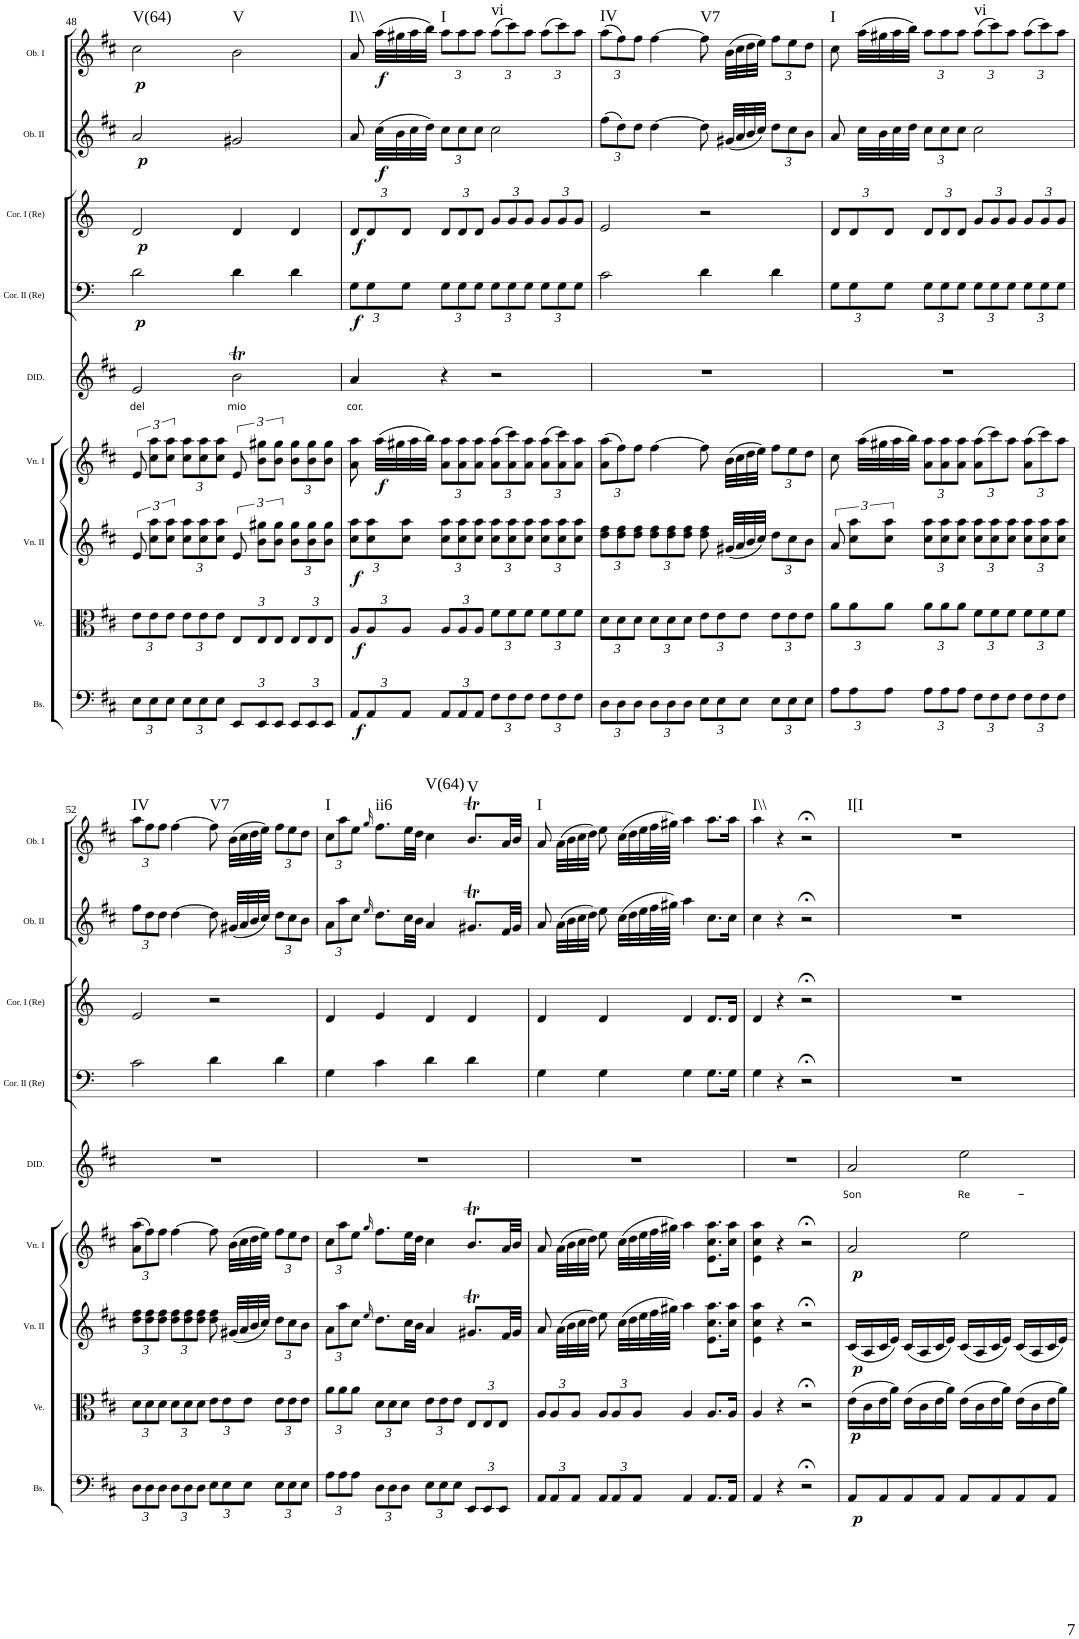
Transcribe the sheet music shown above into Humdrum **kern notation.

**kern	**dynam	**kern	**dynam	**kern	**dynam	**kern	**dynam	**kern	**text	**kern	**dynam	**kern	**dynam	**kern	**dynam	**kern	**dynam	**harte
*part9	*part9	*part8	*part8	*part7	*part7	*part6	*part6	*part5	*part5	*part4	*part4	*part3	*part3	*part2	*part2	*part1	*part1	*part1
*staff9	*staff9	*staff8	*staff8	*staff7	*staff7	*staff6	*staff6	*staff5	*staff5	*staff4	*staff4	*staff3	*staff3	*staff2	*staff2	*staff1	*staff1	*
*I"Bassi	*	*I"Viole	*	*I"Violino II	*	*I"Violino I	*	*I"DIDONE	*	*I"Corno II en Re	*	*I"Corno I en Re	*	*I"Oboe II	*	*I"Oboe I	*	*
*I'Bs.	*	*I'Ve.	*	*I'Vn. II	*	*I'Vn. I	*	*I'DID.	*	*I'Cor. II (Re)	*	*I'Cor. I (Re)	*	*I'Ob. II	*	*I'Ob. I	*	*
!!LO:PB:g=z
*clefF4	*	*clefC3	*	*clefG2	*	*clefG2	*	*clefG2	*	*clefF4	*	*clefG2	*	*clefG2	*	*clefG2	*	*
*	*	*	*	*	*	*	*	*	*	*Trd-1c-2	*	*Trd-1c-2	*	*	*	*	*	*
*k[f#c#]	*	*k[f#c#]	*	*k[f#c#]	*	*k[f#c#]	*	*k[f#c#]	*	*k[]	*	*k[]	*	*k[f#c#]	*	*k[f#c#]	*	*
*D:	*	*D:	*	*D:	*	*D:	*	*D:	*	*	*	*	*	*D:	*	*D:	*	*
*M4/4	*	*M4/4	*	*M4/4	*	*M4/4	*	*M4/4	*	*M4/4	*	*M4/4	*	*M4/4	*	*M4/4	*	*
*met(c)	*	*met(c)	*	*met(c)	*	*met(c)	*	*met(c)	*	*met(c)	*	*met(c)	*	*met(c)	*	*met(c)	*	*
*Xbrackettup	*	*Xbrackettup	*	*	*	*	*	*	*	*	*	*	*	*	*	*	*	*
=48	=48	=48	=48	=48	=48	=48	=48	=48	=48	=48	=48	=48	=48	=48	=48	=48	=48	=48
!	!	!	!	!	!	!	!	!	!LO:LY:b	!	!LO:DY:b	!	!LO:DY:b	!	!LO:DY:b	!	!LO:DY:b	!LO:H:kt=V(64)
12E\L	.	12e\L	.	12e/	.	12e/	.	2e/	del	2d\	p	2d/	p	2a/	p	2cc#\	p	N
12E\	.	12e\	.	12cc#\ 12aa\L	.	12cc#\ 12aa\L	.	.	.	.	.	.	.	.	.	.	.	.
12E\J	.	12e\J	.	12cc#\ 12aa\J	.	12cc#\ 12aa\J	.	.	.	.	.	.	.	.	.	.	.	.
*	*	*	*	*Xbrackettup	*	*Xbrackettup	*	*	*	*	*	*	*	*	*	*	*	*
12E\L	.	12e\L	.	12cc#\ 12aa\L	.	12cc#\ 12aa\L	.	.	.	.	.	.	.	.	.	.	.	.
12E\	.	12e\	.	12cc#\ 12aa\	.	12cc#\ 12aa\	.	.	.	.	.	.	.	.	.	.	.	.
12E\J	.	12e\J	.	12cc#\ 12aa\J	.	12cc#\ 12aa\J	.	.	.	.	.	.	.	.	.	.	.	.
*	*	*	*	*brackettup	*	*brackettup	*	*	*	*	*	*	*	*	*	*	*	*
!	!	!	!	!	!	!	!	!	!LO:LY:b	!	!	!	!	!	!	!	!	!LO:H:kt=V
12EE/L	.	12E/L	.	12e/	.	12e/	.	2bT\	mio	4d\	.	4d/	.	2g#X/	.	2b\	.	N
12EE/	.	12E/	.	12b\ 12gg#X\L	.	12b\ 12gg#X\L	.	.	.	.	.	.	.	.	.	.	.	.
12EE/J	.	12E/J	.	12b\ 12gg#\J	.	12b\ 12gg#\J	.	.	.	.	.	.	.	.	.	.	.	.
*	*	*	*	*Xbrackettup	*	*Xbrackettup	*	*	*	*	*	*	*	*	*	*	*	*
12EE/L	.	12E/L	.	12b\ 12gg#\L	.	12b\ 12gg#\L	.	.	.	4d\	.	4d/	.	.	.	.	.	.
12EE/	.	12E/	.	12b\ 12gg#\	.	12b\ 12gg#\	.	.	.	.	.	.	.	.	.	.	.	.
12EE/J	.	12E/J	.	12b\ 12gg#\J	.	12b\ 12gg#\J	.	.	.	.	.	.	.	.	.	.	.	.
=49	=49	=49	=49	=49	=49	=49	=49	=49	=49	=49	=49	=49	=49	=49	=49	=49	=49	=49
!	!	!	!	!	!	!	!	!	!LO:LY:b	!	!	!	!	!	!	!	!	!
*	*	*	*	*	*	*	*	*	*	*Xbrackettup	*	*Xbrackettup	*	*	*	*	*	*
!	!LO:DY:b	!	!LO:DY:b	!	!LO:DY:b	!	!	!	!	!	!LO:DY:b	!	!LO:DY:b	!	!	!	!	!LO:H:kt=I\\
12AA/L	f	12A/L	f	12cc#\ 12aa\L	f	8a\ 8aa\	.	4a/	cor.	12G\L	f	12d/L	f	8a/	.	8a/	.	N
12AA/	.	12A/	.	12cc#\ 12aa\	.	.	.	.	.	12G\	.	12d/	.	.	.	.	.	.
!	!	!	!	!	!	!	!LO:DY:b	!	!	!	!	!	!	!	!LO:DY:b	!	!LO:DY:b	!
.	.	.	.	.	.	(>32aa\LLL	f	.	.	.	.	.	.	(>32cc#\LLL	f	(>32aa\LLL	f	.
.	.	.	.	.	.	32gg#X\	.	.	.	.	.	.	.	32b\	.	32gg#X\	.	.
12AA/J	.	12A/J	.	12cc#\ 12aa\J	.	.	.	.	.	12G\J	.	12d/J	.	.	.	.	.	.
.	.	.	.	.	.	32aa\	.	.	.	.	.	.	.	32cc#\	.	32aa\	.	.
.	.	.	.	.	.	32bb\JJJ)	.	.	.	.	.	.	.	32dd\JJJ)	.	32bb\JJJ)	.	.
*	*	*	*	*	*	*	*	*	*	*	*	*	*	*Xbrackettup	*	*Xbrackettup	*	*
!	!	!	!	!	!	!	!	!	!	!	!	!	!	!	!	!	!	!LO:H:kt=I
12AA/L	.	12A/L	.	12cc#\ 12aa\L	.	12a\ 12aa\L	.	4r	.	12G\L	.	12d/L	.	12cc#\L	.	12aa\L	.	N
12AA/	.	12A/	.	12cc#\ 12aa\	.	12a\ 12aa\	.	.	.	12G\	.	12d/	.	12cc#\	.	12aa\	.	.
12AA/J	.	12A/J	.	12cc#\ 12aa\J	.	12a\ 12aa\J	.	.	.	12G\J	.	12d/J	.	12cc#\J	.	12aa\J	.	.
!	!	!	!	!	!	!	!	!	!	!	!	!	!	!	!	!	!	!LO:H:kt=vi
12F#\L	.	12f#\L	.	12cc#\ 12aa\L	.	(>12a\ 12aa\L	.	2r	.	12G\L	.	12g/L	.	2cc#\	.	(>12aa\L	.	N
12F#\	.	12f#\	.	12cc#\ 12aa\	.	12a\ 12ccc#\)	.	.	.	12G\	.	12g/	.	.	.	12ccc#\)	.	.
12F#\J	.	12f#\J	.	12cc#\ 12aa\J	.	12a\ 12aa\J	.	.	.	12G\J	.	12g/J	.	.	.	12aa\J	.	.
12F#\L	.	12f#\L	.	12cc#\ 12aa\L	.	(>12a\ 12aa\L	.	.	.	12G\L	.	12g/L	.	.	.	(>12aa\L	.	.
12F#\	.	12f#\	.	12cc#\ 12aa\	.	12a\ 12ccc#\)	.	.	.	12G\	.	12g/	.	.	.	12ccc#\)	.	.
12F#\J	.	12f#\J	.	12cc#\ 12aa\J	.	12a\ 12aa\J	.	.	.	12G\J	.	12g/J	.	.	.	12aa\J	.	.
=50	=50	=50	=50	=50	=50	=50	=50	=50	=50	=50	=50	=50	=50	=50	=50	=50	=50	=50
!	!	!	!	!	!	!	!	!	!	!	!	!	!	!	!	!	!	!LO:H:kt=IV
12D\L	.	12d\L	.	12dd\ 12ff#\L	.	(>12a\ 12aa\L	.	1r	.	2c\	.	2e/	.	(>12ff#\L	.	(>12aa\L	.	N
12D\	.	12d\	.	12dd\ 12ff#\	.	12ff#\)	.	.	.	.	.	.	.	12dd\)	.	12ff#\)	.	.
12D\J	.	12d\J	.	12dd\ 12ff#\J	.	12ff#\J	.	.	.	.	.	.	.	12dd\J	.	12ff#\J	.	.
12D\L	.	12d\L	.	12dd\ 12ff#\L	.	[>4ff#\	.	.	.	.	.	.	.	[4dd\	.	[4ff#\	.	.
12D\	.	12d\	.	12dd\ 12ff#\	.	.	.	.	.	.	.	.	.	.	.	.	.	.
12D\J	.	12d\J	.	12dd\ 12ff#\J	.	.	.	.	.	.	.	.	.	.	.	.	.	.
!	!	!	!	!	!	!	!	!	!	!	!	!	!	!	!	!	!	!LO:H:kt=V7
12E\L	.	12e\L	.	8dd\ 8ff#\	.	8ff#\]	.	.	.	4d\	.	2r	.	8dd\]	.	8ff#\]	.	N
12E\	.	12e\	.	.	.	.	.	.	.	.	.	.	.	.	.	.	.	.
.	.	.	.	(<32g#X/LLL	.	(>32b\LLL	.	.	.	.	.	.	.	(<32g#X/LLL	.	(>32b\LLL	.	.
.	.	.	.	32a/	.	32cc#\	.	.	.	.	.	.	.	32a/	.	32cc#\	.	.
12E\J	.	12e\J	.	.	.	.	.	.	.	.	.	.	.	.	.	.	.	.
.	.	.	.	32b/	.	32dd\	.	.	.	.	.	.	.	32b/	.	32dd\	.	.
.	.	.	.	32cc#/JJJ)	.	32ee\JJJ)	.	.	.	.	.	.	.	32cc#/JJJ)	.	32ee\JJJ)	.	.
12E\L	.	12e\L	.	12dd\L	.	12ff#\L	.	.	.	4d\	.	.	.	12dd\L	.	12ff#\L	.	.
12E\	.	12e\	.	12cc#\	.	12ee\	.	.	.	.	.	.	.	12cc#\	.	12ee\	.	.
12E\J	.	12e\J	.	12b\J	.	12dd\J	.	.	.	.	.	.	.	12b\J	.	12dd\J	.	.
=51	=51	=51	=51	=51	=51	=51	=51	=51	=51	=51	=51	=51	=51	=51	=51	=51	=51	=51
*	*	*	*	*brackettup	*	*	*	*	*	*	*	*	*	*	*	*	*	*
!	!	!	!	!	!	!	!	!	!	!	!	!	!	!	!	!	!	!LO:H:kt=I
12A\L	.	12a\L	.	12a/	.	8cc#\	.	1r	.	12G\L	.	12d/L	.	8a/	.	8cc#\	.	N
12A\	.	12a\	.	12cc#\ 12aa\L	.	.	.	.	.	12G\	.	12d/	.	.	.	.	.	.
.	.	.	.	.	.	(>32aa\LLL	.	.	.	.	.	.	.	32cc#\LLL	.	(>32aa\LLL	.	.
.	.	.	.	.	.	32gg#X\	.	.	.	.	.	.	.	32b\	.	32gg#X\	.	.
12A\J	.	12a\J	.	12cc#\ 12aa\J	.	.	.	.	.	12G\J	.	12d/J	.	.	.	.	.	.
.	.	.	.	.	.	32aa\	.	.	.	.	.	.	.	32cc#\	.	32aa\	.	.
.	.	.	.	.	.	32bb\JJJ)	.	.	.	.	.	.	.	32dd\JJJ	.	32bb\JJJ)	.	.
*	*	*	*	*Xbrackettup	*	*	*	*	*	*	*	*	*	*	*	*	*	*
12A\L	.	12a\L	.	12cc#\ 12aa\L	.	12a\ 12aa\L	.	.	.	12G\L	.	12d/L	.	12cc#\L	.	12aa\L	.	.
12A\	.	12a\	.	12cc#\ 12aa\	.	12a\ 12aa\	.	.	.	12G\	.	12d/	.	12cc#\	.	12aa\	.	.
12A\J	.	12a\J	.	12cc#\ 12aa\J	.	12a\ 12aa\J	.	.	.	12G\J	.	12d/J	.	12cc#\J	.	12aa\J	.	.
!	!	!	!	!	!	!	!	!	!	!	!	!	!	!	!	!	!	!LO:H:kt=vi
12F#\L	.	12f#\L	.	12cc#\ 12aa\L	.	(>12a\ 12aa\L	.	.	.	12G\L	.	12g/L	.	2cc#\	.	(>12aa\L	.	N
12F#\	.	12f#\	.	12cc#\ 12aa\	.	12ccc#\)	.	.	.	12G\	.	12g/	.	.	.	12ccc#\)	.	.
12F#\J	.	12f#\J	.	12cc#\ 12aa\J	.	12aa\J	.	.	.	12G\J	.	12g/J	.	.	.	12aa\J	.	.
12F#\L	.	12f#\L	.	12cc#\ 12aa\L	.	(>12a\ 12aa\L	.	.	.	12G\L	.	12g/L	.	.	.	(>12aa\L	.	.
12F#\	.	12f#\	.	12cc#\ 12aa\	.	12ccc#\)	.	.	.	12G\	.	12g/	.	.	.	12ccc#\)	.	.
12F#\J	.	12f#\J	.	12cc#\ 12aa\J	.	12aa\J	.	.	.	12G\J	.	12g/J	.	.	.	12aa\J	.	.
!!LO:LB:g=z
=52	=52	=52	=52	=52	=52	=52	=52	=52	=52	=52	=52	=52	=52	=52	=52	=52	=52	=52
!	!	!	!	!	!	!	!	!	!	!	!	!	!	!	!	!	!	!LO:H:kt=IV
12D\L	.	12d\L	.	12dd\ 12ff#\L	.	(>12a\ 12aa\L	.	1r	.	2c\	.	2e/	.	12ff#\L	.	12aa\L	.	N
12D\	.	12d\	.	12dd\ 12ff#\	.	12ff#\)	.	.	.	.	.	.	.	12dd\	.	12ff#\	.	.
12D\J	.	12d\J	.	12dd\ 12ff#\J	.	12ff#\J	.	.	.	.	.	.	.	12dd\J	.	12ff#\J	.	.
12D\L	.	12d\L	.	12dd\ 12ff#\L	.	[>4ff#\	.	.	.	.	.	.	.	[4dd\	.	[4ff#\	.	.
12D\	.	12d\	.	12dd\ 12ff#\	.	.	.	.	.	.	.	.	.	.	.	.	.	.
12D\J	.	12d\J	.	12dd\ 12ff#\J	.	.	.	.	.	.	.	.	.	.	.	.	.	.
!	!	!	!	!	!	!	!	!	!	!	!	!	!	!	!	!	!	!LO:H:kt=V7
12E\L	.	12e\L	.	8dd\ 8ff#\	.	8ff#\]	.	.	.	4d\	.	2r	.	8dd\]	.	8ff#\]	.	N
12E\	.	12e\	.	.	.	.	.	.	.	.	.	.	.	.	.	.	.	.
.	.	.	.	(<32g#X/LLL	.	(>32b\LLL	.	.	.	.	.	.	.	(<32g#X/LLL	.	(>32b\LLL	.	.
.	.	.	.	32a/	.	32cc#\	.	.	.	.	.	.	.	32a/	.	32cc#\	.	.
12E\J	.	12e\J	.	.	.	.	.	.	.	.	.	.	.	.	.	.	.	.
.	.	.	.	32b/	.	32dd\	.	.	.	.	.	.	.	32b/	.	32dd\	.	.
.	.	.	.	32cc#/JJJ)	.	32ee\JJJ)	.	.	.	.	.	.	.	32cc#/JJJ)	.	32ee\JJJ)	.	.
12E\L	.	12e\L	.	12dd\L	.	12ff#\L	.	.	.	4d\	.	.	.	12dd\L	.	12ff#\L	.	.
12E\	.	12e\	.	12cc#\	.	12ee\	.	.	.	.	.	.	.	12cc#\	.	12ee\	.	.
12E\J	.	12e\J	.	12b\J	.	12dd\J	.	.	.	.	.	.	.	12b\J	.	12dd\J	.	.
=53	=53	=53	=53	=53	=53	=53	=53	=53	=53	=53	=53	=53	=53	=53	=53	=53	=53	=53
!	!	!	!	!	!	!	!	!	!	!	!	!	!	!	!	!	!	!LO:H:kt=I
12A\L	.	12a\L	.	12a\L	.	12cc#\L	.	1r	.	4G\	.	4d/	.	12a\L	.	12cc#\L	.	N
12A\	.	12a\	.	12aa\	.	12aa\	.	.	.	.	.	.	.	12aa\	.	12aa\	.	.
12A\J	.	12a\J	.	12cc#\J	.	12ee\J	.	.	.	.	.	.	.	12cc#\J	.	12ee\J	.	.
.	.	.	.	16qee/	.	16qgg/	.	.	.	.	.	.	.	16qee/	.	16qgg/	.	.
!	!	!	!	!	!	!	!	!	!	!	!	!	!	!	!	!	!	!LO:H:kt=ii6
12D\L	.	12d\L	.	8.dd\L	.	8.ff#\L	.	.	.	4c\	.	4e/	.	8.dd\L	.	8.ff#\L	.	N
12D\	.	12d\	.	.	.	.	.	.	.	.	.	.	.	.	.	.	.	.
12D\J	.	12d\J	.	.	.	.	.	.	.	.	.	.	.	.	.	.	.	.
.	.	.	.	32cc#\LL	.	32ee\LL	.	.	.	.	.	.	.	32cc#\LL	.	32ee\LL	.	.
.	.	.	.	32b\JJJ	.	32dd\JJJ	.	.	.	.	.	.	.	32b\JJJ	.	32dd\JJJ	.	.
!	!	!	!	!	!	!	!	!	!	!	!	!	!	!	!	!	!	!LO:H:kt=V(64)
12E\L	.	12e\L	.	4a/	.	4cc#\	.	.	.	4d\	.	4d/	.	4a/	.	4cc#\	.	N
12E\	.	12e\	.	.	.	.	.	.	.	.	.	.	.	.	.	.	.	.
12E\J	.	12e\J	.	.	.	.	.	.	.	.	.	.	.	.	.	.	.	.
!	!	!	!	!	!	!	!	!	!	!	!	!	!	!	!	!	!	!LO:H:kt=V
12EE/L	.	12E/L	.	8.g#Xt/L	.	8.bT/L	.	.	.	4d\	.	4d/	.	8.g#Xt/L	.	8.bT/L	.	N
12EE/	.	12E/	.	.	.	.	.	.	.	.	.	.	.	.	.	.	.	.
12EE/J	.	12E/J	.	.	.	.	.	.	.	.	.	.	.	.	.	.	.	.
.	.	.	.	32f#/LL	.	32a/LL	.	.	.	.	.	.	.	32f#/LL	.	32a/LL	.	.
.	.	.	.	32g#/JJJ	.	32b/JJJ	.	.	.	.	.	.	.	32g#/JJJ	.	32b/JJJ	.	.
=54	=54	=54	=54	=54	=54	=54	=54	=54	=54	=54	=54	=54	=54	=54	=54	=54	=54	=54
!	!	!	!	!	!	!	!	!	!	!	!	!	!	!	!	!	!	!LO:H:kt=I
12AA/L	.	12A/L	.	8a/	.	8a/	.	1r	.	4G\	.	4d/	.	8a/	.	8a/	.	N
12AA/	.	12A/	.	.	.	.	.	.	.	.	.	.	.	.	.	.	.	.
.	.	.	.	(>32a\LLL	.	(>32a\LLL	.	.	.	.	.	.	.	(>32a\LLL	.	(>32a\LLL	.	.
.	.	.	.	32b\	.	32b\	.	.	.	.	.	.	.	32b\	.	32b\	.	.
12AA/J	.	12A/J	.	.	.	.	.	.	.	.	.	.	.	.	.	.	.	.
.	.	.	.	32cc#\	.	32cc#\	.	.	.	.	.	.	.	32cc#\	.	32cc#\	.	.
.	.	.	.	32dd\JJJ)	.	32dd\JJJ)	.	.	.	.	.	.	.	32dd\JJJ)	.	32dd\JJJ)	.	.
12AA/L	.	12A/L	.	8ee\	.	8ee\	.	.	.	4G\	.	4d/	.	8ee\	.	8ee\	.	.
12AA/	.	12A/	.	.	.	.	.	.	.	.	.	.	.	.	.	.	.	.
.	.	.	.	(>32cc#\LLL	.	(>32cc#\LLL	.	.	.	.	.	.	.	(>32cc#\LLL	.	(>32cc#\LLL	.	.
.	.	.	.	32dd\	.	32dd\	.	.	.	.	.	.	.	32dd\	.	32dd\	.	.
12AA/J	.	12A/J	.	.	.	.	.	.	.	.	.	.	.	.	.	.	.	.
.	.	.	.	32ee\	.	32ee\	.	.	.	.	.	.	.	32ee\	.	32ee\	.	.
.	.	.	.	64ff#\L	.	64ff#\L	.	.	.	.	.	.	.	64ff#\L	.	64ff#\L	.	.
.	.	.	.	64gg#X\JJJJ)	.	64gg#X\JJJJ)	.	.	.	.	.	.	.	64gg#X\JJJJ)	.	64gg#X\JJJJ)	.	.
4AA/	.	4A/	.	4aa\	.	4aa\	.	.	.	4G\	.	4d/	.	4aa\	.	4aa\	.	.
8.AA/L	.	8.A/L	.	8.e\ 8.cc#\ 8.aa\L	.	8.e\ 8.cc#\ 8.aa\L	.	.	.	8.G\L	.	8.d/L	.	8.cc#\L	.	8.aa\L	.	.
16AA/Jk	.	16A/Jk	.	16cc#\ 16aa\Jk	.	16cc#\ 16aa\Jk	.	.	.	16G\Jk	.	16d/Jk	.	16cc#\Jk	.	16aa\Jk	.	.
=55	=55	=55	=55	=55	=55	=55	=55	=55	=55	=55	=55	=55	=55	=55	=55	=55	=55	=55
!	!	!	!	!	!	!	!	!	!	!	!	!	!	!	!	!	!	!LO:H:kt=I\\
4AA/	.	4A/	.	4e\ 4cc#\ 4aa\	.	4e\ 4cc#\ 4aa\	.	1r	.	4G\	.	4d/	.	4cc#\	.	4aa\	.	N
4r	.	4r	.	4r	.	4r	.	.	.	4r	.	4r	.	4r	.	4r	.	.
2r;<	.	2r;<	.	2r;<	.	2r;<	.	.	.	2r;<	.	2r;<	.	2r;<	.	2r;<	.	.
=56	=56	=56	=56	=56	=56	=56	=56	=56	=56	=56	=56	=56	=56	=56	=56	=56	=56	=56
!	!LO:DY:b	!	!LO:DY:b	!	!LO:DY:b	!	!LO:DY:b	!	!LO:LY:b	!	!	!	!	!	!	!	!	!LO:H:kt=I[I
8AA/L	p	(>16e\LL	p	(<16c#/LL	p	2a/	p	2a/	Son	1r	.	1r	.	1r	.	1r	.	N
.	.	16c#\	.	16A/	.	.	.	.	.	.	.	.	.	.	.	.	.	.
8AA/	.	16e\	.	16c#/	.	.	.	.	.	.	.	.	.	.	.	.	.	.
.	.	16a\JJ)	.	16e/JJ)	.	.	.	.	.	.	.	.	.	.	.	.	.	.
8AA/	.	(>16e\LL	.	(<16c#/LL	.	.	.	.	.	.	.	.	.	.	.	.	.	.
.	.	16c#\	.	16A/	.	.	.	.	.	.	.	.	.	.	.	.	.	.
8AA/J	.	16e\	.	16c#/	.	.	.	.	.	.	.	.	.	.	.	.	.	.
.	.	16a\JJ)	.	16e/JJ)	.	.	.	.	.	.	.	.	.	.	.	.	.	.
!	!	!	!	!	!	!	!	!	!LO:LY:b	!	!	!	!	!	!	!	!	!
8AA/L	.	(>16e\LL	.	(<16c#/LL	.	2ee\	.	2ee\	Re-	.	.	.	.	.	.	.	.	.
.	.	16c#\	.	16A/	.	.	.	.	.	.	.	.	.	.	.	.	.	.
8AA/	.	16e\	.	16c#/	.	.	.	.	.	.	.	.	.	.	.	.	.	.
.	.	16a\JJ)	.	16e/JJ)	.	.	.	.	.	.	.	.	.	.	.	.	.	.
8AA/	.	(>16e\LL	.	(<16c#/LL	.	.	.	.	.	.	.	.	.	.	.	.	.	.
.	.	16c#\	.	16A/	.	.	.	.	.	.	.	.	.	.	.	.	.	.
8AA/J	.	16e\	.	16c#/	.	.	.	.	.	.	.	.	.	.	.	.	.	.
.	.	16a\JJ)	.	16e/JJ)	.	.	.	.	.	.	.	.	.	.	.	.	.	.
=	=	=	=	=	=	=	=	=	=	=	=	=	=	=	=	=	=	=
*-	*-	*-	*-	*-	*-	*-	*-	*-	*-	*-	*-	*-	*-	*-	*-	*-	*-	*-
